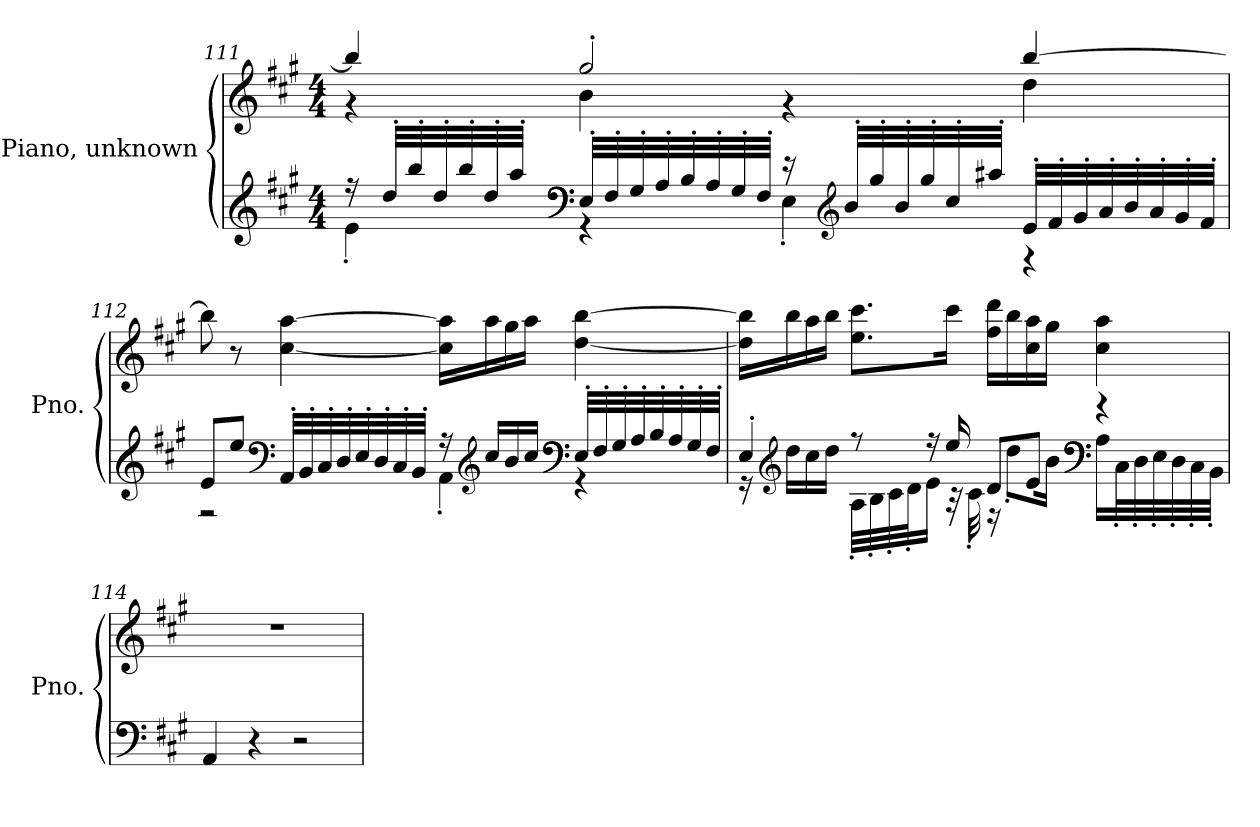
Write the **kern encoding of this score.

**kern	**kern
*part1	*part1
*staff2	*staff1
*I"Piano, unknown	*
*I'Pno.	*
!!LO:LB:g=z
*clefG2	*clefG2
*k[f#c#g#]	*k[f#c#g#]
*M4/4	*M4/4
=111	=111
*^	*^
16r	4e'\	4bb/]	4r
32dd'/LLL	.	.	.
32bb'/	.	.	.
32dd'/	.	.	.
32bb'/	.	.	.
32dd'/	.	.	.
32aa'/JJJ	.	.	.
*clefF4	*	*	*
32E'/LLL	4r	2gg#'/	4b\
32F#'/	.	.	.
32G#'/	.	.	.
32A'/	.	.	.
32B'/	.	.	.
32A'/	.	.	.
32G#'/	.	.	.
32F#'/JJJ	.	.	.
16r	4E'\	.	4r
*clefG2	*	*	*
32b'/LLL	.	.	.
32gg#'/	.	.	.
32b'/	.	.	.
32gg#'/	.	.	.
32cc#'/	.	.	.
32aa#X'/JJJ	.	.	.
32e'/LLL	4r	[4bb/	4dd\
32f#'/	.	.	.
32g#'/	.	.	.
32a'/	.	.	.
32b'/	.	.	.
32a'/	.	.	.
32g#'/	.	.	.
32f#'/JJJ	.	.	.
*	*	*v	*v
!!LO:LB:g=z
=112	=112	=112
8e/L	2r	8bb\]
8ee/J	.	8r
*clefF4	*	*
32AA'/LLL	.	[4cc#\ [4aa\
32BB'/	.	.
32C#'/	.	.
32D'/	.	.
32E'/	.	.
32D'/	.	.
32C#'/	.	.
32BB'/JJJ	.	.
16r	4AA'\	16cc#\] 16aa\]LL
*clefG2	*	*
16cc#/LL	.	16aa\
16b/	.	16gg#\
16cc#/JJ	.	16aa\JJ
*clefF4	*	*
32E'/LLL	4r	[4dd\ [4bb\
32F#'/	.	.
32G#'/	.	.
32A'/	.	.
32B'/	.	.
32A'/	.	.
32G#'/	.	.
32F#'/JJJ	.	.
!!LO:LB:g=z
=113	=113	=113
4E'/	16r	16dd\] 16bb\]LL
*clefG2	*	*
.	16dd\LL	16bb\
.	16cc#\	16aa\
.	16dd\JJ	16bb\JJ
8r	32A'\LLL	8.ee\ 8.ccc#\L
.	32B'\	.
.	32c#'\	.
.	32d'\J	.
16r	16e\JJ	.
16ee/	32r	16ccc#\Jk
.	32c#'\	.
8d/L	16r	16ff#\ 16ddd\LL
.	8dd'\L	16bb\
8e/J	.	16cc#\ 16aa\
.	16b\Jk	16gg#\JJ
*clefF4	*	*
4r	16A\LL	4cc#\ 4aa\
.	32C#'\L	.
.	32D'\	.
.	32E'\	.
.	32D'\	.
.	32C#'\	.
.	32BB'\JJJ	.
*v	*v	*
=114	=114
4AA/	1r
4r	.
2r	.
=	=
*-	*-
